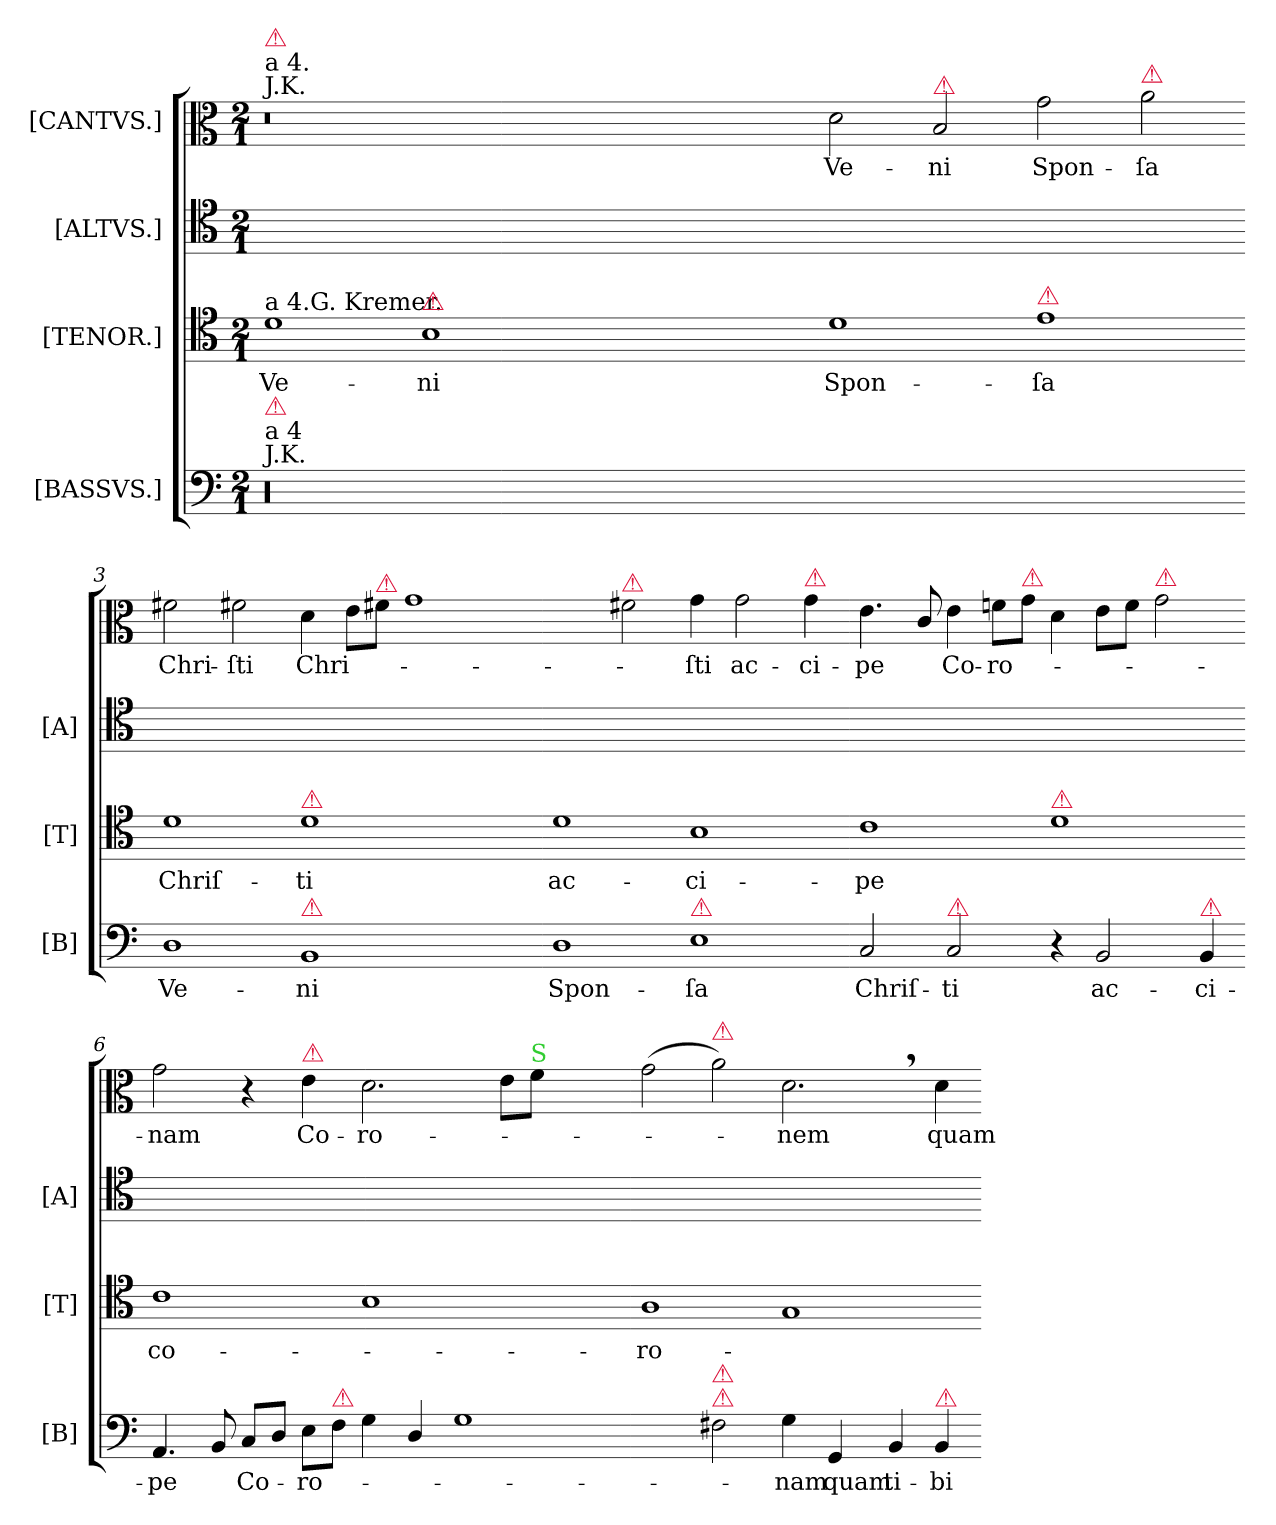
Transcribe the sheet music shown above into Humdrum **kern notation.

**kern	**text	**kern	**text	**kern	**kern	**text
*part4	*part4	*part3	*part3	*part2	*part1	*part1
*staff4	*staff4	*staff3	*staff3	*staff2	*staff1	*staff1
*I"[BASSVS.]	*	*I"[TENOR.]	*	*I"[ALTVS.]	*I"[CANTVS.]	*
*I'[B]	*	*I'[T]	*	*I'[A]	*	*
*clefF4	*	*clefC4	*	*clefC4	*clefC3	*
*k[]	*	*k[]	*	*k[]	*k[]	*
*M2/1	*	*M2/1	*	*M2/1	*M2/1	*
=1	=1	=1	=1	=1	=1	=1
!	!	!	!	!	!LO:TX:a:t=a 4.\nJ.K.	!
!	!	!	!	!	!LO:TX:a:color=crimson:t=⚠	!
!	!	!LO:TX:a:t=a 4.G. Kremer.	!	!	!	!
!LO:TX:a:t=a 4\nJ.K.	!	!	!	!	!	!
!LO:TX:a:color=crimson:t=⚠	!	!	!	!	!	!
00r	.	1d\	Ve-	0ryy	0r	.
!	!	!LO:TX:a:color=crimson:t=⚠	!	!	!	!
.	.	1B\	-ni	.	.	.
.	.	0ryy	.	0ryy	0ryy	.
=2-	=2-	=2-	=2-	=2-	=2-	=2-
0ryy	.	1d\	Spon-	0ryy	2d\	Ve-
!	!	!	!	!	!LO:TX:a:color=crimson:t=⚠	!
.	.	.	.	.	2B/	-ni
!	!	!LO:TX:a:color=crimson:t=⚠	!	!	!	!
.	.	1e\	-ſa	.	2g\	Spon-
!	!	!	!	!	!LO:TX:a:color=crimson:t=⚠	!
.	.	.	.	.	2a\	-ſa
=3-	=3-	=3-	=3-	=3-	=3-	=3-
1D\	Ve-	1d\	Chriſ-	0ryy	2f#X\	Chri-
.	.	.	.	.	2f#X\	-ſti
!	!	!LO:TX:a:color=crimson:t=⚠	!	!	!	!
!LO:TX:a:color=crimson:t=⚠	!	!	!	!	!	!
1BB/	-ni	1d\	-ti	.	4d\	Chri-
.	.	.	.	.	8e\L	.
!	!	!	!	!	!LO:TX:a:color=crimson:t=⚠	!
.	.	.	.	.	8f#X\J	.
.	.	.	.	.	1g\	.
2ryy	.	2ryy	.	2ryy	.	.
=4-	=4-	=4-	=4-	=4-	=4-	=4-
1D\	Spon-	1d\	ac-	0ryy	2ryy	.
!	!	!	!	!	!LO:TX:a:color=crimson:t=⚠	!
.	.	.	.	.	2f#X\	.
!LO:TX:a:color=crimson:t=⚠	!	!	!	!	!	!
1E\	-ſa	1B\	-ci-	.	4g\	-ſti
.	.	.	.	.	2g\	ac-
!	!	!	!	!	!LO:TX:a:color=crimson:t=⚠	!
.	.	.	.	.	4g\	-ci-
=5-	=5-	=5-	=5-	=5-	=5-	=5-
2C/	Chriſ-	1c\	-pe	0ryy	4.e\	-pe
.	.	.	.	.	8c/	.
!LO:TX:a:color=crimson:t=⚠	!	!	!	!	!	!
2C/	-ti	.	.	.	4e\	Co-
.	.	.	.	.	8fn\L	-ro-
!	!	!	!	!	!LO:TX:a:color=crimson:t=⚠	!
.	.	.	.	.	8g\J	.
!	!	!LO:TX:a:color=crimson:t=⚠	!	!	!	!
4r	.	1d\	.	.	4d\	.
2BB/	ac-	.	.	.	8e\L	.
.	.	.	.	.	8f\J	.
!	!	!	!	!	!LO:TX:a:color=crimson:t=⚠	!
.	.	.	.	.	2g\	.
!LO:TX:a:color=crimson:t=⚠	!	!	!	!	!	!
4BB/	-ci-	.	.	.	.	.
=6-	=6-	=6-	=6-	=6-	=6-	=6-
4.AA/	-pe	1c\	co-	0ryy	2g\	-nam
8BB/	.	.	.	.	.	.
8C/L	Co-	.	.	.	4r	.
8D/J	.	.	.	.	.	.
!	!	!	!	!	!LO:TX:a:color=crimson:t=⚠	!
8E\L	-ro-	.	.	.	4e\	Co-
!LO:TX:a:color=crimson:t=⚠	!	!	!	!	!	!
8F\J	.	.	.	.	.	.
4G\	.	1B\	.	.	2.d\	-ro-
4D/	.	.	.	.	.	.
1G\	.	.	.	.	.	.
.	.	.	.	.	8e\L	.
!	!	!	!	!	!LO:TX:a:color=limegreen:t=S	!
.	.	.	.	.	8f\J	.
.	.	2ryy	.	2ryy	2ryy	.
=7-	=7-	=7-	=7-	=7-	=7-	=7-
2ryy	.	1A\	-ro-	0ryy	(2g\	.
!	!	!	!	!	!LO:TX:a:color=crimson:t=⚠	!
!LO:TX:a:color=crimson:t=⚠	!	!	!	!	!	!
!LO:TX:a:color=crimson:t=⚠	!	!	!	!	!	!
2F#X\	.	.	.	.	2a\)	.
4G\	-nam	1G/	.	.	2.d,\	-nem
4GG/	quam	.	.	.	.	.
4BB/	ti-	.	.	.	.	.
!LO:TX:a:color=crimson:t=⚠	!	!	!	!	!	!
4BB/	-bi	.	.	.	4d\	quam
=-	=-	=-	=-	=-	=-	=-
*-	*-	*-	*-	*-	*-	*-
